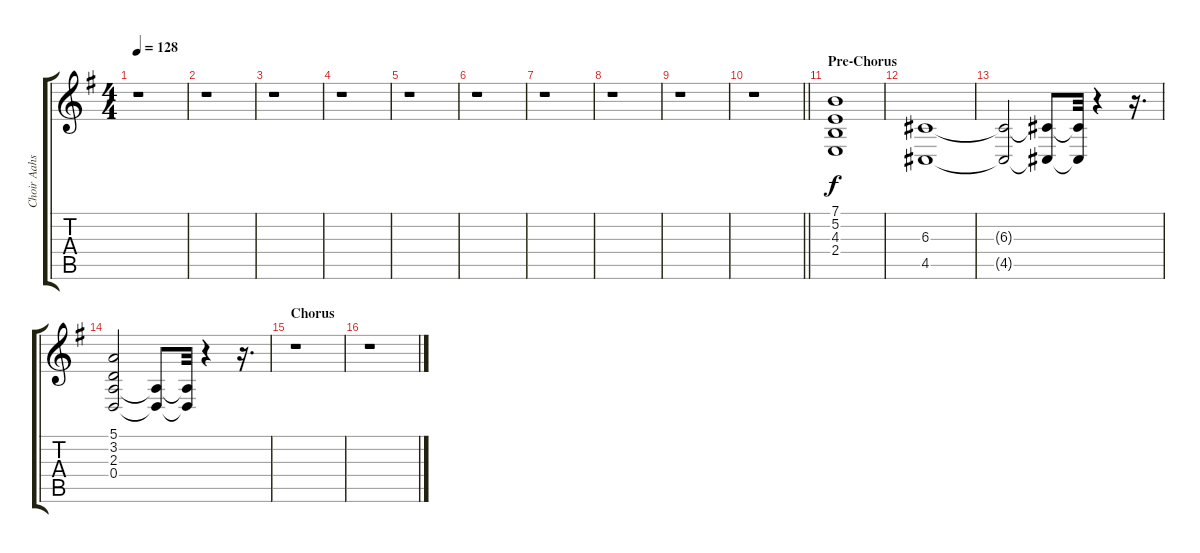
\track ("Choir Aahs" "Choir Aahs") {instrument choiraahs}
\staff {score tabs}
\tuning (E4 B3 G3 D3 A2 E2) {hide}
\ts (4 4)
\tempo 128
\clef g2
\ks g
r.1{dy f} |
r.1 |
r.1 |
r.1 |
r.1 |
r.1 |
r.1 |
r.1 |
r.1 |
\barLineRight lightlight
r.1 |
\section ("" "Pre-Chorus")
(7.1 5.2 4.3 2.4).1 |
(6.3 4.5).1 |
(6.3{t} 4.5{t}).2 (6.3{t} 4.5{t}).8 (6.3{t} 4.5{t}).32 r.4 r.16{d} |
(5.1 3.2 2.3 0.4).2 (2.3{t} 0.4{t}).8 (2.3{t} 0.4{t}).32 r.4 r.16{d} |
\section ("" "Chorus")
r.1 |
r.1
